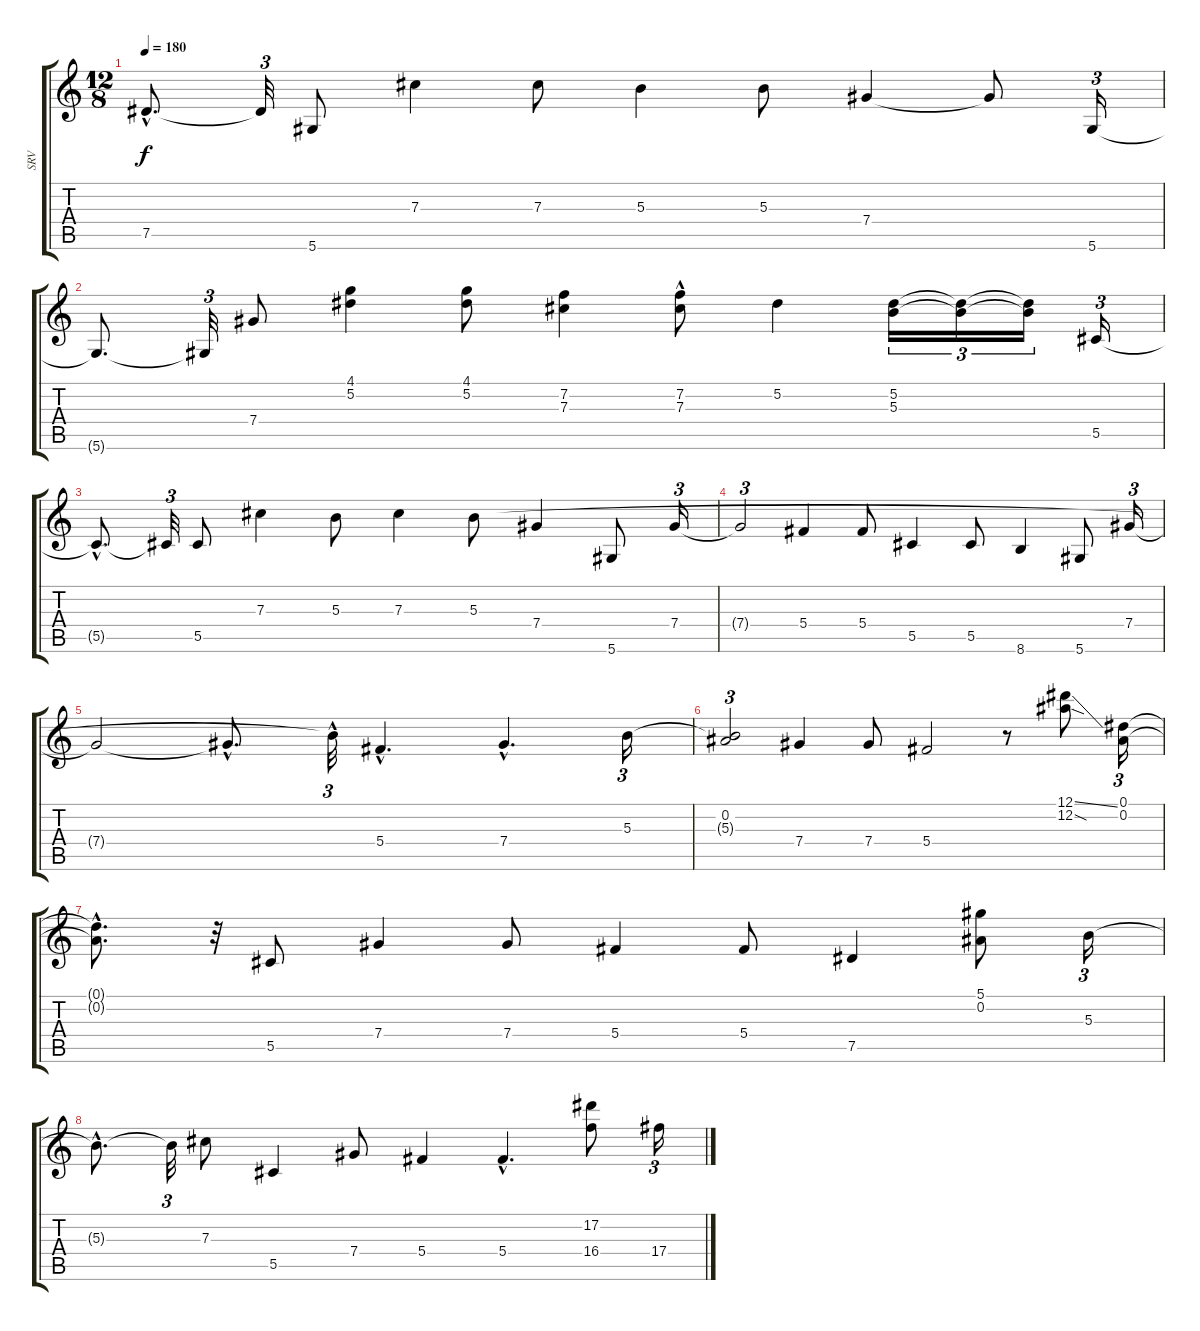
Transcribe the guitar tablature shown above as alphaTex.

\track ("SRV" "SRV") {instrument overdrivenguitar}
\staff {score tabs}
\tuning (Eb4 Bb3 Gb3 Db3 Ab2 Eb2) {hide}
\ts (12 8)
\tempo 180
\clef g2
\ks c
7.5{hac t}.8{d dy f} 7.5{t}.32{tu (3 2)} 5.6.8 7.3.4 7.3.8 5.3.4 5.3.8 7.4.4 7.4{t}.8 5.6.16{tu (3 2)} |
5.6{t}.8{d} 5.6{t}.32{tu (3 2)} 7.4.8 (4.1 5.2).4 (4.1 5.2).8 (7.2 7.3).4 (7.2{hac} 7.3).8 5.2.4 (5.2 5.3).16{tu (3 2)} (5.2{t} 5.3{t}).16{tu (3 2)} (5.2{t} 5.3{t}).16{tu (3 2)} 5.5.16{tu (3 2)} |
5.5{hac t}.8{d} 5.5{t}.32{tu (3 2)} 5.5.8 7.3.4 5.3.8 7.3.4 5.3.8 7.4.4 5.6.8 7.4.16{tu (3 2)} |
7.4{t}.2{tu (3 2)} 5.4.4 5.4.8 5.5.4 5.5.8 8.6.4 5.6.8 7.4.16{tu (3 2)} |
7.4{t}.2 7.4{hac t}.8{d} 5.3{hac t}.32{tu (3 2)} 5.4{hac}.4{d} 7.4{hac}.4{d} 5.3.16{tu (3 2)} |
(0.2 5.3{t}).2{tu (3 2)} 7.4.4 7.4.8 5.4.2 r.8 (12.1{ss} 12.2{sod}).8 (0.1 0.2).16{tu (3 2)} |
(0.1{hac t} 0.2{hac t}).8{d} r.32{tu (3 2)} 5.5.8 7.4.4 7.4.8 5.4.4 5.4.8 7.5.4 (5.1 0.2).8 5.3.16{tu (3 2)} |
5.3{hac t}.8{d} 5.3{t}.32{tu (3 2)} 7.3.8 5.5.4 7.4.8 5.4.4 5.4{hac}.4{d} (17.2 16.4).8 17.4.16{tu (3 2)}
